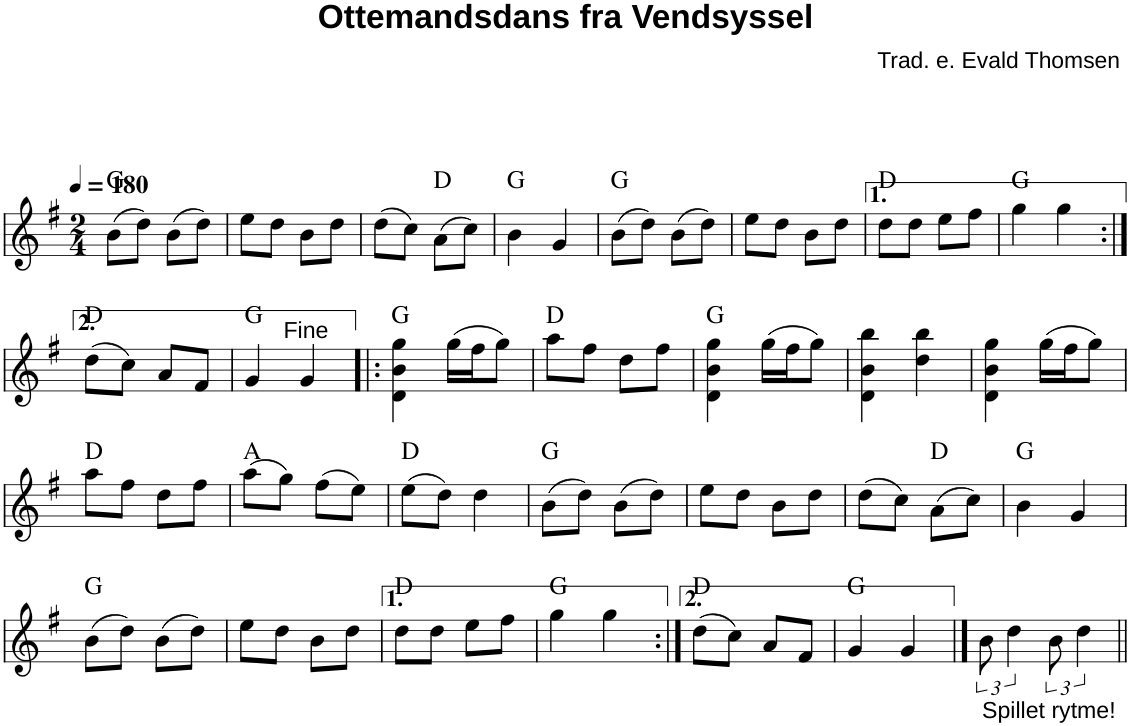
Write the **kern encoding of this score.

**kern	**harte
*part1	*part1
*staff1	*
*I"Piano	*
*I'Pno.	*
*clefG2	*
*k[f#]	*
*M2/4	*
*MM180	*
=1	=1
(8b\L	G:maj
8dd\J)	.
(8b\L	.
8dd\J)	.
=2	=2
8ee\L	.
8dd\J	.
8b\L	.
8dd\J	.
=3	=3
(8dd\L	.
8cc\J)	.
(8a\L	D:maj
8cc\J)	.
=4	=4
4b\	G:maj
4g/	.
=5	=5
(8b\L	G:maj
8dd\J)	.
(8b\L	.
8dd\J)	.
=6	=6
8ee\L	.
8dd\J	.
8b\L	.
8dd\J	.
=7	=7
8dd\L	D:maj
8dd\J	.
8ee\L	.
8ff#\J	.
=8	=8
4gg\	G:maj
4gg\	.
!!LO:LB:g=z
=9:|!	=9:|!
(8dd\L	D:maj
8cc\J)	.
8a/L	.
8f#/J	.
=10	=10
4g/	G:maj
4g/	.
=11!|:	=11!|:
4d\ 4b\ 4gg\	G:maj
(16gg\LL	.
16ff#\J	.
8gg\J)	.
=12	=12
8aa\L	D:maj
8ff#\J	.
8dd\L	.
8ff#\J	.
=13	=13
4d\ 4b\ 4gg\	G:maj
(16gg\LL	.
16ff#\J	.
8gg\J)	.
=14	=14
4d\ 4b\ 4bb\	.
4dd\ 4bb\	.
=15	=15
4d\ 4b\ 4gg\	.
(16gg\LL	.
16ff#\J	.
8gg\J)	.
!!LO:LB:g=z
=16	=16
8aa\L	D:maj
8ff#\J	.
8dd\L	.
8ff#\J	.
=17	=17
(8aa\L	A:maj
8gg\J)	.
(8ff#\L	.
8ee\J)	.
=18	=18
(8ee\L	D:maj
8dd\J)	.
4dd\	.
=19	=19
(8b\L	G:maj
8dd\J)	.
(8b\L	.
8dd\J)	.
=20	=20
8ee\L	.
8dd\J	.
8b\L	.
8dd\J	.
=21	=21
(8dd\L	.
8cc\J)	.
(8a\L	D:maj
8cc\J)	.
=22	=22
4b\	G:maj
4g/	.
!!LO:LB:g=z
=23	=23
(8b\L	G:maj
8dd\J)	.
(8b\L	.
8dd\J)	.
=24	=24
8ee\L	.
8dd\J	.
8b\L	.
8dd\J	.
=25	=25
8dd\L	D:maj
8dd\J	.
8ee\L	.
8ff#\J	.
=26	=26
4gg\	G:maj
4gg\	.
=27:|!	=27:|!
(8dd\L	D:maj
8cc\J)	.
8a/L	.
8f#/J	.
=28	=28
4g/	G:maj
4g/	.
==29	==29
!LO:TX:b:t=Spillet rytme!	!
12b\	.
6dd\	.
12b\	.
6dd\	.
=||	=||
*-	*-
